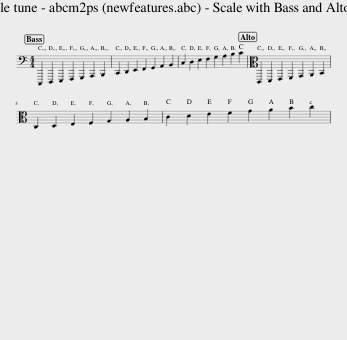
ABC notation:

X:1
L:1/8
M:4/4
I:linebreak $
K:C
V:1 bass
V:1
 C,,,2 D,,,2 E,,,2 F,,,2 G,,,2 A,,,2 B,,,2 | C,,2 D,,2 E,,2 F,,2 G,,2 A,,2 B,,2 | C,2 D,2 E,2 F,2 G,2 A,2 B,2 C2 | C,,2 D,,2 E,,2 F,,2 G,,2 A,,2 B,,2 |$ C,2 D,2 E,2 F,2 G,2 A,2 B,2 | %5
 C2 D2 E2 F2 G2 A2 B2 c2 | %6
